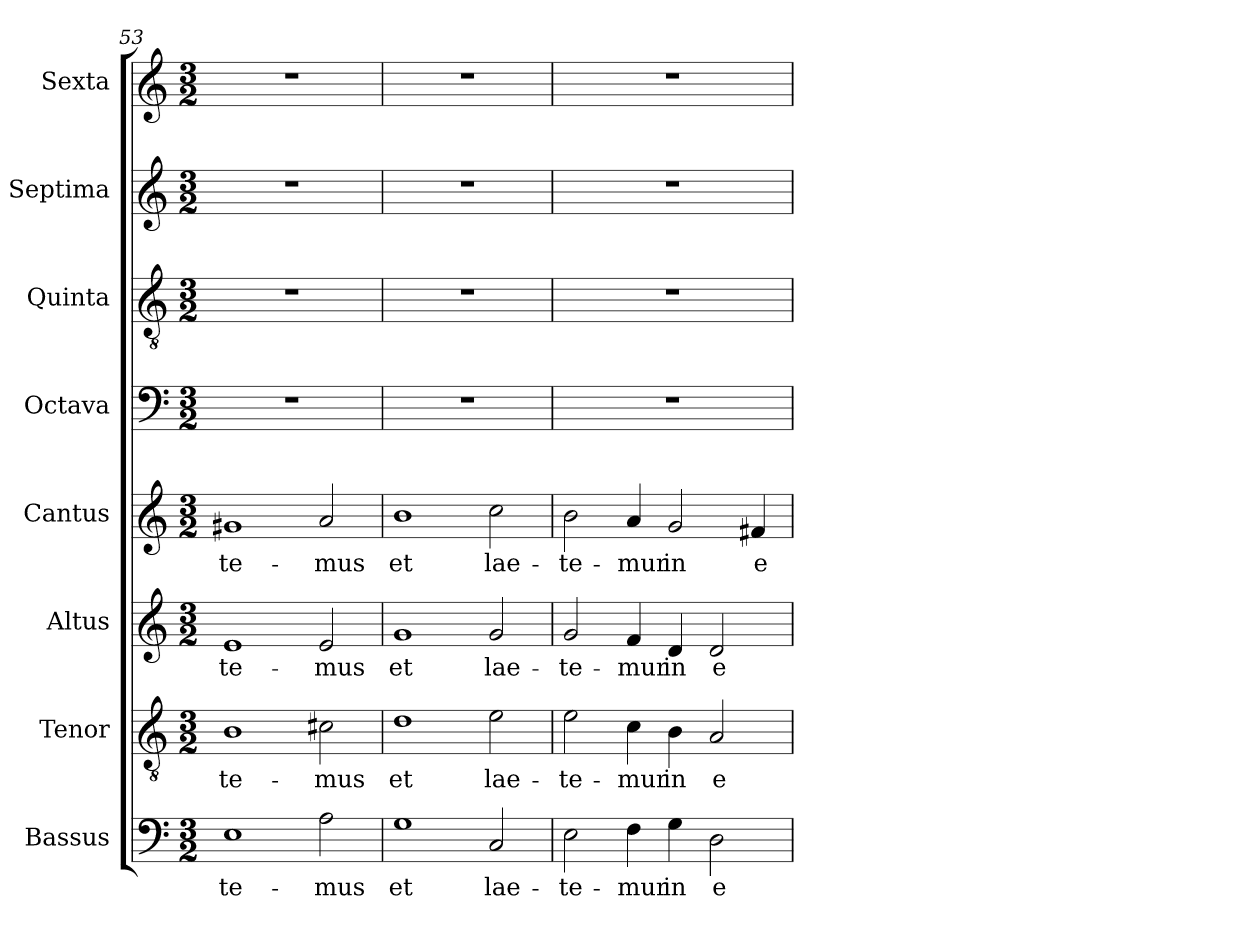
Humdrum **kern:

**kern	**text	**kern	**text	**kern	**text	**kern	**text	**kern	**kern	**kern	**kern
*part8	*part8	*part7	*part7	*part6	*part6	*part5	*part5	*part4	*part3	*part2	*part1
*staff8	*staff8	*staff7	*staff7	*staff6	*staff6	*staff5	*staff5	*staff4	*staff3	*staff2	*staff1
*I"Bassus	*	*I"Tenor	*	*I"Altus	*	*I"Cantus	*	*I"Octava	*I"Quinta	*I"Septima	*I"Sexta
*I'B.	*	*I'T.	*	*I'A.	*	*I'S.	*	*	*I'T.	*I'A.	*I'S.
*clefF4	*	*clefGv2	*	*clefG2	*	*clefG2	*	*clefF4	*clefGv2	*clefG2	*clefG2
*	*	*ITrd7c12	*	*	*	*	*	*	*ITrd7c12	*	*
*k[]	*	*k[]	*	*k[]	*	*k[]	*	*k[]	*k[]	*k[]	*k[]
*C:	*	*C:	*	*C:	*	*C:	*	*C:	*C:	*C:	*C:
*M3/2	*	*M3/2	*	*M3/2	*	*M3/2	*	*M3/2	*M3/2	*M3/2	*M3/2
=53	=53	=53	=53	=53	=53	=53	=53	=53	=53	=53	=53
!	!LO:LY:b:color=#000000	!	!	!	!	!	!	!	!	!	!
!	!	!	!LO:LY:b:color=#000000	!	!	!	!	!	!	!	!
!	!	!	!	!	!LO:LY:b:color=#000000	!	!	!	!	!	!
!	!	!	!	!	!	!	!LO:LY:b:color=#000000	!LO:N:vis=1	!LO:N:vis=1	!LO:N:vis=1	!LO:N:vis=1
1Ei	-te-	1BBi	-te-	1ei	-te-	1g#Xi	-te-	1.r	1.r	1.r	1.r
!	!LO:LY:b:color=#000000	!	!	!	!	!	!	!	!	!	!
!	!	!	!LO:LY:b:color=#000000	!	!	!	!	!	!	!	!
!	!	!	!	!	!LO:LY:b:color=#000000	!	!	!	!	!	!
!	!	!	!	!	!	!	!LO:LY:b:color=#000000	!	!	!	!
2Ai\	-mus	2C#Xi\	-mus	2ei/	-mus	2ai/	-mus	.	.	.	.
=54	=54	=54	=54	=54	=54	=54	=54	=54	=54	=54	=54
!	!LO:LY:b:color=#000000	!	!	!	!	!	!	!	!	!	!
!	!	!	!LO:LY:b:color=#000000	!	!	!	!	!	!	!	!
!	!	!	!	!	!LO:LY:b:color=#000000	!	!	!	!	!	!
!	!	!	!	!	!	!	!LO:LY:b:color=#000000	!LO:N:vis=1	!LO:N:vis=1	!LO:N:vis=1	!LO:N:vis=1
1Gi	et	1Di	et	1gi	et	1bi	et	1.r	1.r	1.r	1.r
!	!LO:LY:b:color=#000000	!	!	!	!	!	!	!	!	!	!
!	!	!	!LO:LY:b:color=#000000	!	!	!	!	!	!	!	!
!	!	!	!	!	!LO:LY:b:color=#000000	!	!	!	!	!	!
!	!	!	!	!	!	!	!LO:LY:b:color=#000000	!	!	!	!
2Ci/	lae-	2Ei\	lae-	2gi/	lae-	2cci\	lae-	.	.	.	.
!!LO:PB:g=z
=55	=55	=55	=55	=55	=55	=55	=55	=55	=55	=55	=55
!	!LO:LY:b:color=#000000	!	!	!	!	!	!	!	!	!	!
!	!	!	!LO:LY:b:color=#000000	!	!	!	!	!	!	!	!
!	!	!	!	!	!LO:LY:b:color=#000000	!	!	!	!	!	!
!	!	!	!	!	!	!	!LO:LY:b:color=#000000	!LO:N:vis=1	!LO:N:vis=1	!LO:N:vis=1	!LO:N:vis=1
2Ei\	-te-	2Ei\	-te-	2gi/	-te-	2bi\	-te-	1.r	1.r	1.r	1.r
!	!LO:LY:b:color=#000000	!	!	!	!	!	!	!	!	!	!
!	!	!	!LO:LY:b:color=#000000	!	!	!	!	!	!	!	!
!	!	!	!	!	!LO:LY:b:color=#000000	!	!	!	!	!	!
!	!	!	!	!	!	!	!LO:LY:b:color=#000000	!	!	!	!
4Fi\	-mur	4Ci\	-mur	4fi/	-mur	4ai/	-mur	.	.	.	.
!	!LO:LY:b:color=#000000	!	!	!	!	!	!	!	!	!	!
!	!	!	!LO:LY:b:color=#000000	!	!	!	!	!	!	!	!
!	!	!	!	!	!LO:LY:b:color=#000000	!	!	!	!	!	!
!	!	!	!	!	!	!	!LO:LY:b:color=#000000	!	!	!	!
4Gi\	in	4BBi\	in	4di/	in	2gi/	in	.	.	.	.
!	!LO:LY:b:color=#000000	!	!	!	!	!	!	!	!	!	!
!	!	!	!LO:LY:b:color=#000000	!	!	!	!	!	!	!	!
!	!	!	!	!	!LO:LY:b:color=#000000	!	!	!	!	!	!
2Di\	e-	2AAi/	e-	2di/	e-	.	.	.	.	.	.
!	!	!	!	!	!	!	!LO:LY:b:color=#000000	!	!	!	!
.	.	.	.	.	.	4f#Xi/	e-	.	.	.	.
=	=	=	=	=	=	=	=	=	=	=	=
*-	*-	*-	*-	*-	*-	*-	*-	*-	*-	*-	*-
